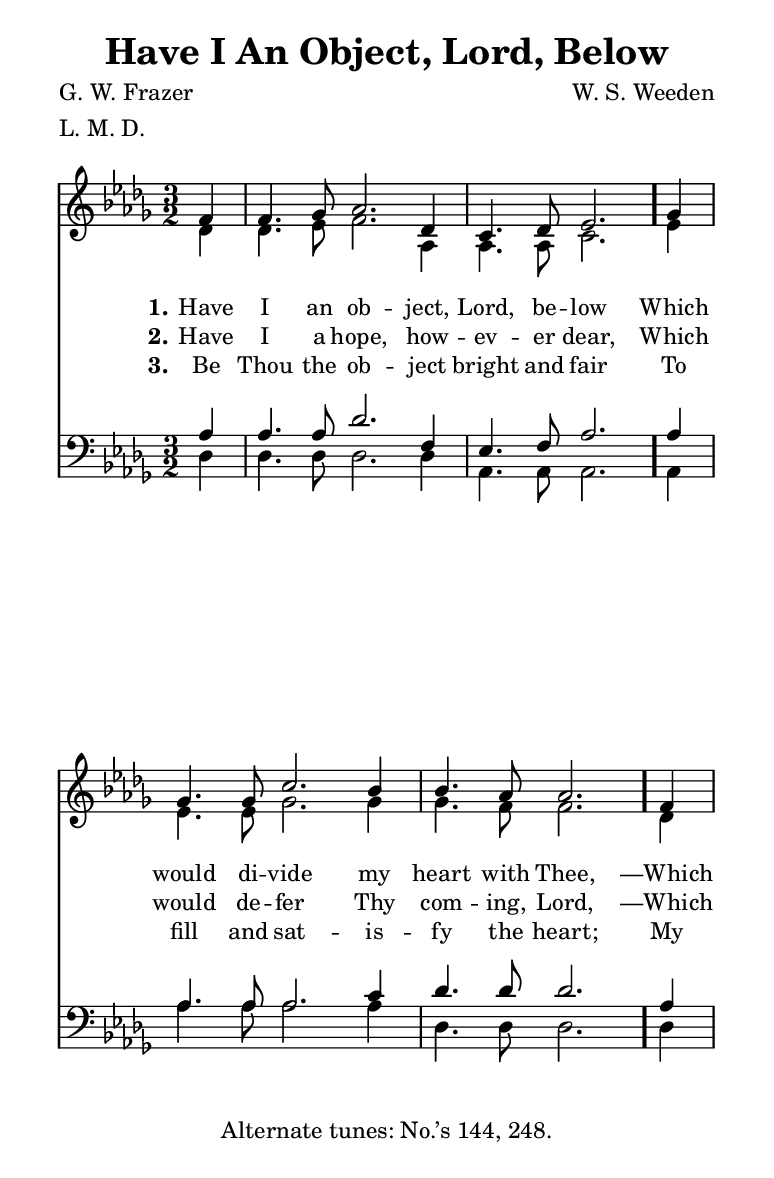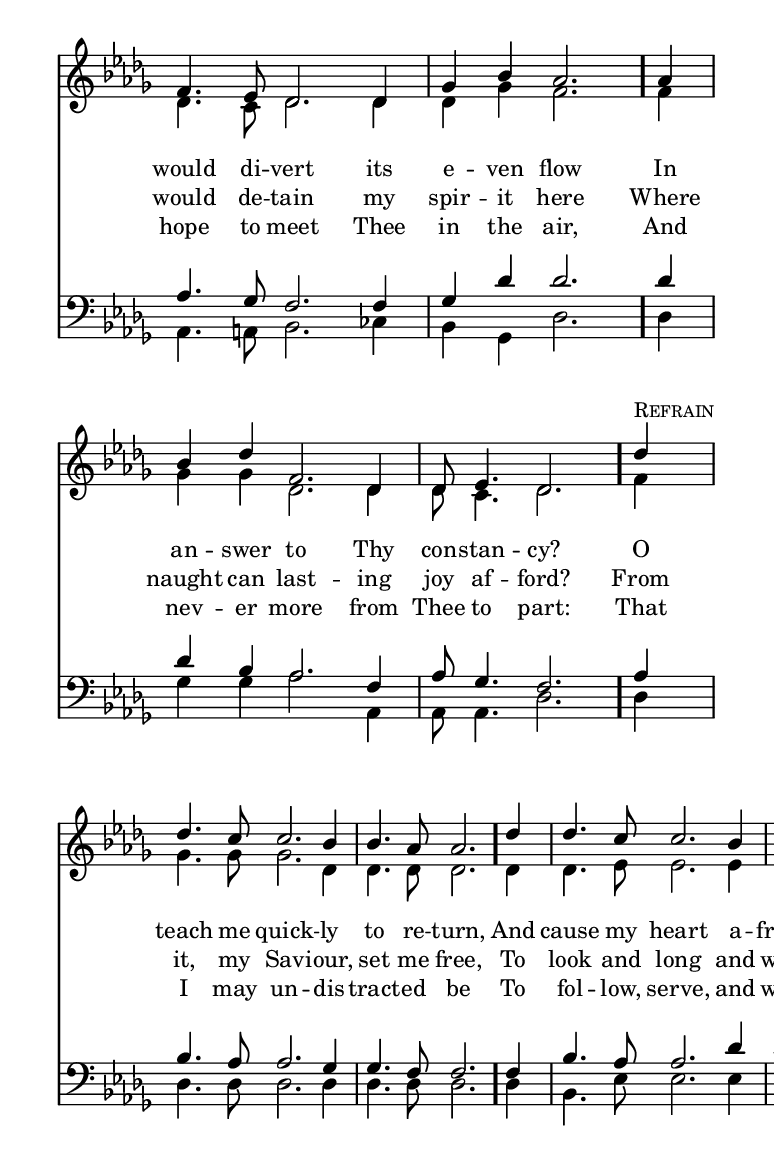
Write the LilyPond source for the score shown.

\include "common/global.ily"
\paper {
  \include "common/paper.ily"
  ragged-last-bottom = ##t
  systems-per-page = ##f
  system-count = 5
  page-count = ##f
  oddFooterMarkup = \markup {
    \fill-line {
      \on-the-fly \first-page \line { Alternate tunes: No.’s 144, 248. }
    }
  }
}

\header{
  hymnnumber = "164"
  title = "Have I An Object, Lord, Below"
  tunename = "Mother’s Prayer"
  meter = "L. M. D."
  poet = "G. W. Frazer"
  composer = "W. S. Weeden"
  %copyright = ""
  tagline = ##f
}

patternAA = { c4 | c4. c8 c2. c4 | c4. c8 c2. }
patternAB = { c4 | c4. c8 c2. c4 | c4  c4 c2. }
patternAC = { c4 | c4. c8 c2. c4 | c8 c4. c2. }

patternBA = { c4 | c4  c4 c2. c4 | c8 c4. c2. }

global = {
  \include "common/overrides.ily"
  \override Staff.TimeSignature.style = #'()
  \time 3/2
  \override Score.MetronomeMark.transparent = ##t % hide all fermata changes too
  \tempo 2=70
  \key des \major
  \partial 4
  \autoBeamOff
}

notesSoprano = {
\global
\relative c' {

  \changePitch \patternAA { f | f ges aes des, | c des ees }
  \changePitch \patternAA { ges | ges ges c bes | bes aes aes }
  \changePitch \patternAB { f | f ees des des | ges bes aes }
  \changePitch \patternBA { aes | bes des f, des | des ees des }

  << s^\markup { \small \caps "Refrain" }
  \changePitch \patternAA { des' | des c c bes | bes aes aes } >>
  \changePitch \patternAA { des | des c c bes | aes g aes }
  \changePitch \patternAB { ges | f ees des des | ges bes des }
  \changePitch \patternAC { des | c bes aes des, | f ees des }

  \bar "|."

}
}

notesAlto = {
\global
\relative e' {

  \changePitch \patternAA { des | des ees f aes, | aes aes c }
  \changePitch \patternAA { ees | ees ees ges ges | ges f f }
  \changePitch \patternAB { des | des c des des | des ges f }
  \changePitch \patternBA { f | ges ges des des | des c des }

  \changePitch \patternAA { f | ges ges ges des | des des des }
  \changePitch \patternAA { des | des ees ees ees | ees ees ees }
  \changePitch \patternAB { ees | des des des des | ees ges ges }
  \changePitch \patternAC { bes | aes ges f des | des c des }

}
}

notesTenor = {
\global
\relative a {

  \changePitch \patternAA { aes | aes aes des f, | ees f aes }
  \changePitch \patternAA { aes | aes aes aes c | des des des }
  \changePitch \patternAB { aes | aes ges f f | ges des' des }
  \changePitch \patternBA { des | des bes aes f | aes ges f }

  \changePitch \patternAA { aes | bes aes aes ges | ges f f }
  \changePitch \patternAA { f | bes aes aes des | c bes c }
  \changePitch \patternAB { aes | aes ges f f | ges des' bes }
  \changePitch \patternAC { des | des des des f, | aes ges f }

}
}

notesBass = {
\global
\relative f {

  \changePitch \patternAA { des | des des des des | aes aes aes }
  \changePitch \patternAA { aes | aes' aes aes aes | des, des des }
  \changePitch \patternAB { des | aes a bes ces | bes ges des' }
  \changePitch \patternBA { des | ges ges aes aes, | aes aes des }

  \changePitch \patternAA { des | des des des des | des des des }
  \changePitch \patternAA { des | bes ees ees ees | ees ees aes, }
  \changePitch \patternAB { aes | des des des ces | bes ges ges }
  \changePitch \patternAC { ges' | ges ges aes aes, | aes aes des }

}
}

wordsA = \lyricmode {
\set stanza = "1."

Have I an ob -- ject, Lord, be -- low \bar "."
Which would di -- vide my heart with Thee, \bar "."
—Which would di -- vert its e -- ven flow \bar "."
In an -- swer to Thy con -- stan -- cy? \bar "."
O teach me quick -- ly to re -- turn, \bar "."
And cause my heart a -- fresh to burn. \bar "."
%{HIDE>%} O teach me quick -- ly to re -- turn, \bar "."
And cause my heart a -- fresh to burn. %{<HIDE%} \bar "."

}

wordsB = \lyricmode {
\set stanza = "2."

Have I a hope, how -- ev -- er dear,
Which would de -- fer Thy com -- ing, Lord,
—Which would de -- tain my spir -- it here
Where naught can last -- ing joy af -- ford?
From it, my Sav -- iour, set me free,
To look and long and wait for Thee.
%{HIDE>%} From it, my Sav -- iour, set me free,
To look and long and wait for Thee. %{<HIDE%}

}

wordsC = \lyricmode {
\set stanza = "3."

Be Thou the ob -- ject bright and fair
To fill and sat -- is -- fy the heart;
My hope to meet Thee in the air,
And nev -- er more from Thee to part:
That I may un -- dis -- tract -- ed be
To fol -- low, serve, and wait for Thee.
%{HIDE>%} That I may un -- dis -- tract -- ed be
To fol -- low, serve, and wait for Thee. %{<HIDE%}

}

\score {
  \context ChoirStaff <<
    \context Staff = upper <<
      \set ChoirStaff.systemStartDelimiter = #'SystemStartBar
      \context Voice  = sopranos { \voiceOne << \notesSoprano >> }
      \context Voice  = altos { \voiceTwo << \notesAlto >> }
      \context Lyrics = one   \lyricsto sopranos \wordsA
      \context Lyrics = two   \lyricsto sopranos \wordsB
      \context Lyrics = three \lyricsto sopranos \wordsC
    >>
    \context Staff = men <<
      \clef bass
      \context Voice  = tenors { \voiceOne << \notesTenor >> }
      \context Voice  = basses { \voiceTwo << \notesBass >> }
    >>
  >>
  \layout {
    \include "common/layout.ily"
  }
  \midi{
    \include "common/midi.ily"
  }
}

\version "2.18.2"  % necessary for upgrading to future LilyPond versions.

% vi:set et ts=2 sw=2 ai nocindent syntax=lilypond:
